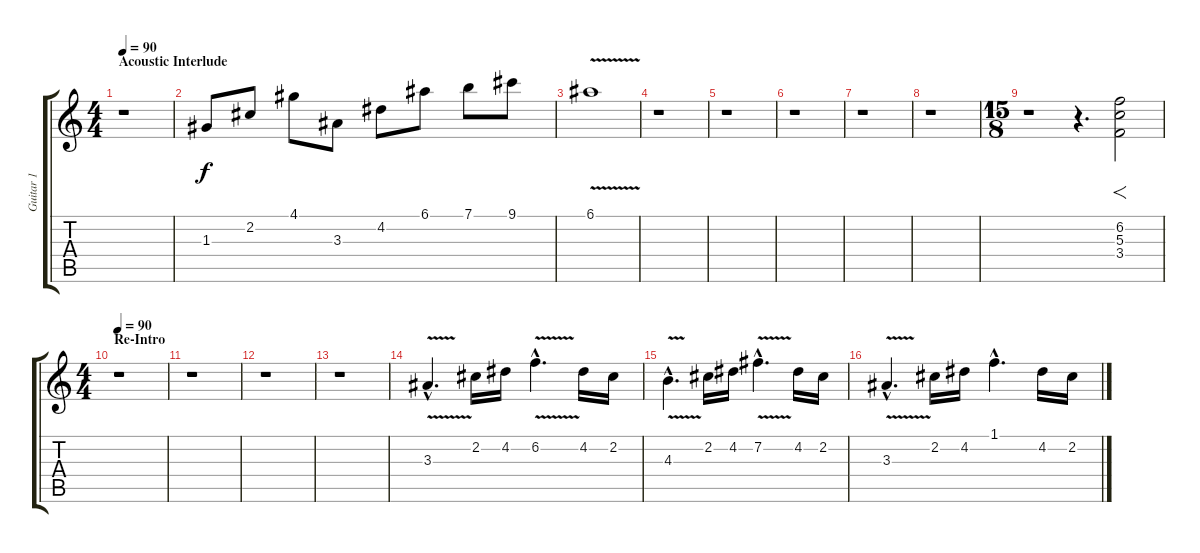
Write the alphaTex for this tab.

\track ("Guitar 1" "Guitar 1") {instrument acousticguitarnylon}
\staff {score tabs}
\tuning (E4 B3 G3 D3 A2 E2) {hide}
\ts (4 4)
\section ("" "Acoustic Interlude")
\tempo 90
\clef g2
\ks c
r.1{dy f} |
1.3.8{instrument electricguitarclean} 2.2.8 4.1.8 3.3.8 4.2.8 6.1.8 7.1.8 9.1.8 |
6.1{v}.1 |
r.1 |
r.1 |
r.1 |
r.1 |
r.1 |
\ts (15 8)
r.1 r.4{d} (6.2 5.3 3.4).2{f volume 14 instrument distortionguitar} |
\ts (4 4)
\section ("" "Re-Intro")
\tempo 90
r.1 |
r.1 |
r.1 |
r.1 |
3.3{v hac}.4{d volume 16 instrument distortionguitar} 2.2.16 4.2.16 6.2{v hac}.4{d} 4.2.16 2.2.16 |
4.3{v hac}.4{d} 2.2.16 4.2.16 7.2{v hac}.4{d} 4.2.16 2.2.16 |
3.3{v hac}.4{d} 2.2.16 4.2.16 1.1{hac}.4{d} 4.2.16 2.2.16
